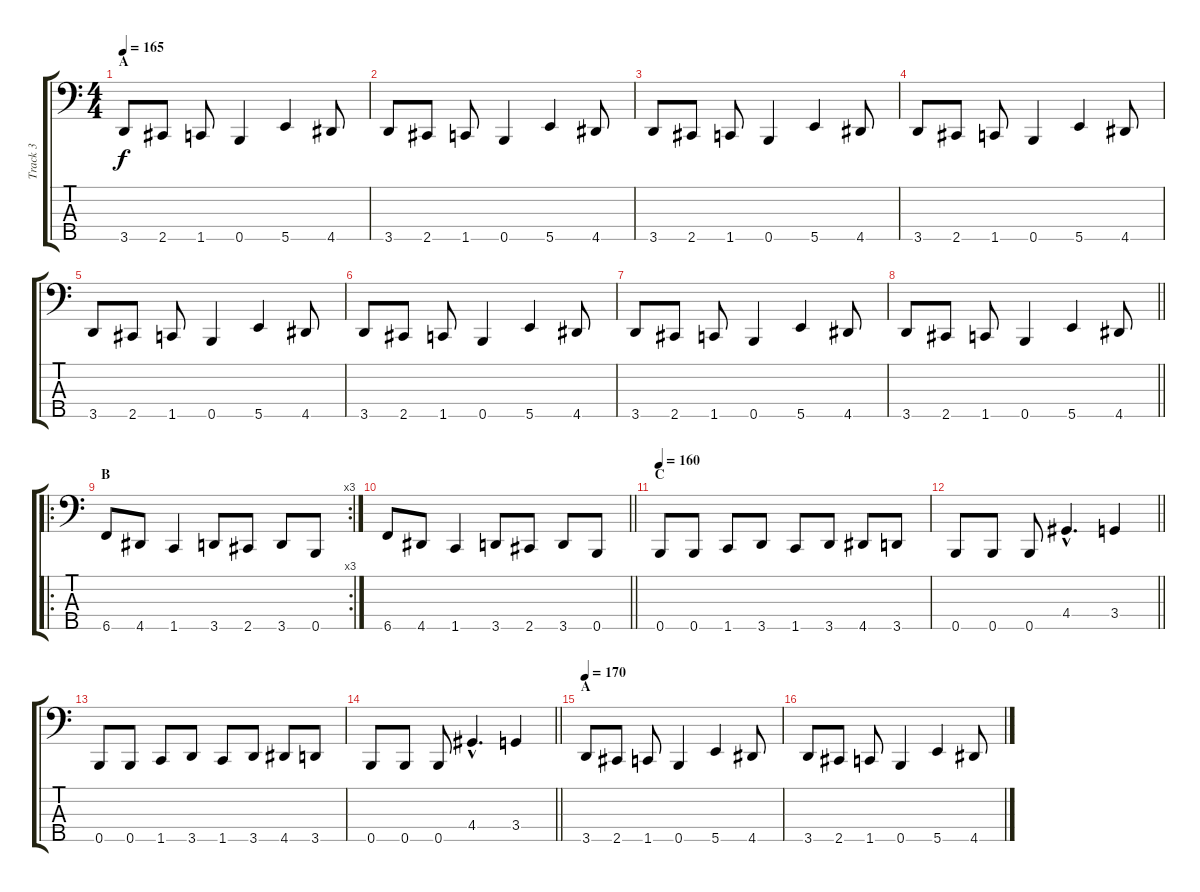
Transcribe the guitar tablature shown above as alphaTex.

\track ("Track 3" "Track 3") {instrument electricbassfinger}
\staff {score tabs}
\tuning (G2 D2 A1 E1 B0) {hide}
\ts (4 4)
\section ("" "A")
\tempo 165
\clef f4
\ks c
3.5.8{dy f instrument electricbassfinger} 2.5.8 1.5.8 0.5.4 5.5.4 4.5.8 |
3.5.8 2.5.8 1.5.8 0.5.4 5.5.4 4.5.8 |
3.5.8 2.5.8 1.5.8 0.5.4 5.5.4 4.5.8 |
3.5.8 2.5.8 1.5.8 0.5.4 5.5.4 4.5.8 |
3.5.8 2.5.8 1.5.8 0.5.4 5.5.4 4.5.8 |
3.5.8 2.5.8 1.5.8 0.5.4 5.5.4 4.5.8 |
3.5.8 2.5.8 1.5.8 0.5.4 5.5.4 4.5.8 |
\barLineRight lightlight
3.5.8 2.5.8 1.5.8 0.5.4 5.5.4 4.5.8 |
\ro
\rc 3
\section ("" "B")
6.5.8 4.5.8 1.5.4 3.5.8 2.5.8 3.5.8 0.5.8 |
\barLineRight lightlight
6.5.8 4.5.8 1.5.4 3.5.8 2.5.8 3.5.8 0.5.8 |
\section ("" "C")
\tempo 160
0.5.8 0.5.8 1.5.8 3.5.8 1.5.8 3.5.8 4.5.8 3.5.8 |
\barLineRight lightlight
0.5.8 0.5.8 0.5.8 4.4{hac}.4{d} 3.4.4 |
0.5.8 0.5.8 1.5.8 3.5.8 1.5.8 3.5.8 4.5.8 3.5.8 |
\barLineRight lightlight
0.5.8 0.5.8 0.5.8 4.4{hac}.4{d} 3.4.4 |
\section ("" "A")
\tempo 170
3.5.8 2.5.8 1.5.8 0.5.4 5.5.4 4.5.8 |
3.5.8 2.5.8 1.5.8 0.5.4 5.5.4 4.5.8
